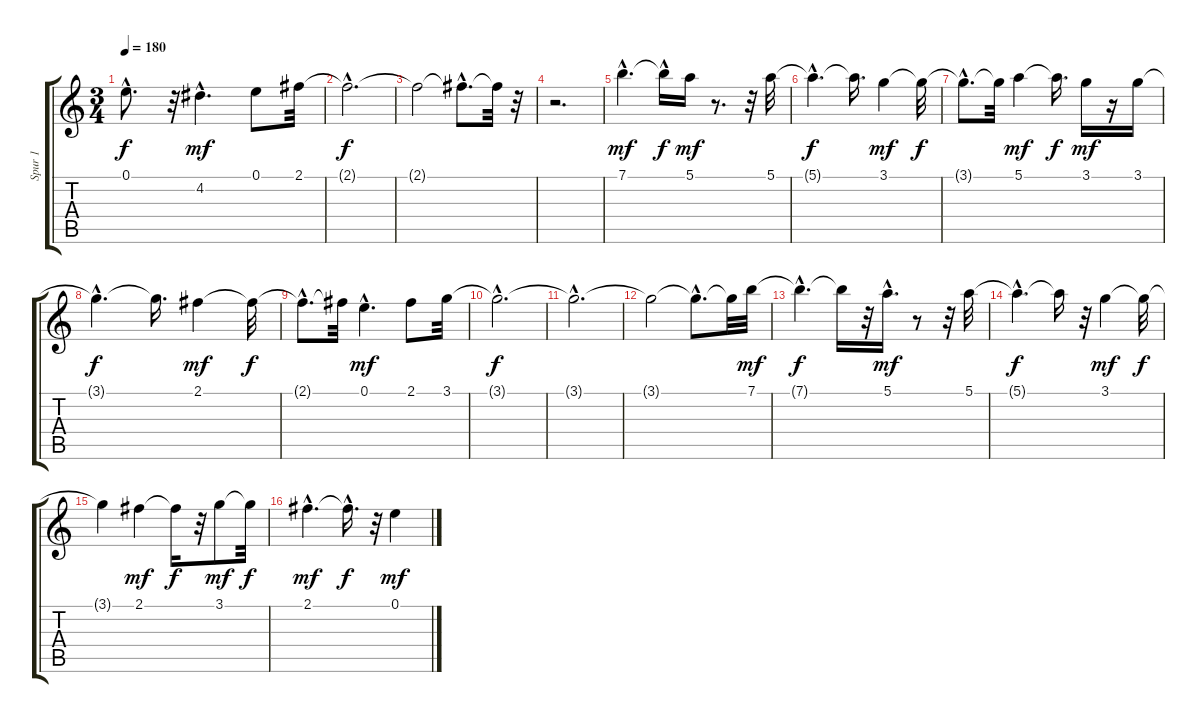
\track ("Spur 1" "Spur 1") {instrument acousticguitarsteel}
\staff {score tabs}
\tuning (E4 B3 G3 D3 A2 E2) {hide}
\ts (3 4)
\tempo 180
\clef g2
\ks c
0.1{hac t}.8{d dy f} r.32 4.2{hac}.4{d dy mf} 0.1.8 2.1.32 |
2.1{hac t}.2{d dy f} |
2.1{t}.2 2.1{hac t}.8{d} 2.1{t}.32 r.32 |
r.2{d} |
7.1{hac}.4{d dy mf} 7.1{hac t}.16{dy f} 5.1.16{dy mf} r.8{d} r.32 5.1.32 |
5.1{hac t}.4{d dy f} 5.1{t}.16{d} 3.1.4{dy mf} 3.1{t}.32{dy f} |
3.1{hac t}.8{d} 3.1{t}.32 5.1.4{dy mf} 5.1{t}.16{d dy f} 3.1.16{dy mf} r.16 3.1.16 |
3.1{hac t}.4{d dy f} 3.1{t}.16{d} 2.1.4{dy mf} 2.1{t}.32{dy f} |
2.1{hac t}.8{d} 2.1{t}.32 0.1{hac}.4{d dy mf} 2.1.8 3.1.32 |
3.1{hac t}.2{d dy f} |
3.1{hac t}.2{d} |
3.1{t}.2 3.1{hac t}.8{d} 3.1{t}.32 7.1.32{dy mf} |
7.1{hac t}.4{d dy f} 7.1{t}.16 r.32 5.1{hac}.16{d dy mf} r.8 r.32 5.1.32 |
5.1{hac t}.4{d dy f} 5.1{t}.16 r.32 3.1.4{dy mf} 3.1{t}.32{dy f} |
3.1{t}.4 2.1.4{dy mf} 2.1{t}.16{dy f} r.32 3.1.8{dy mf} 3.1{t}.32{dy f} |
2.1{hac}.4{d dy mf} 2.1{hac t}.16{d dy f} r.32 0.1.4{dy mf}
